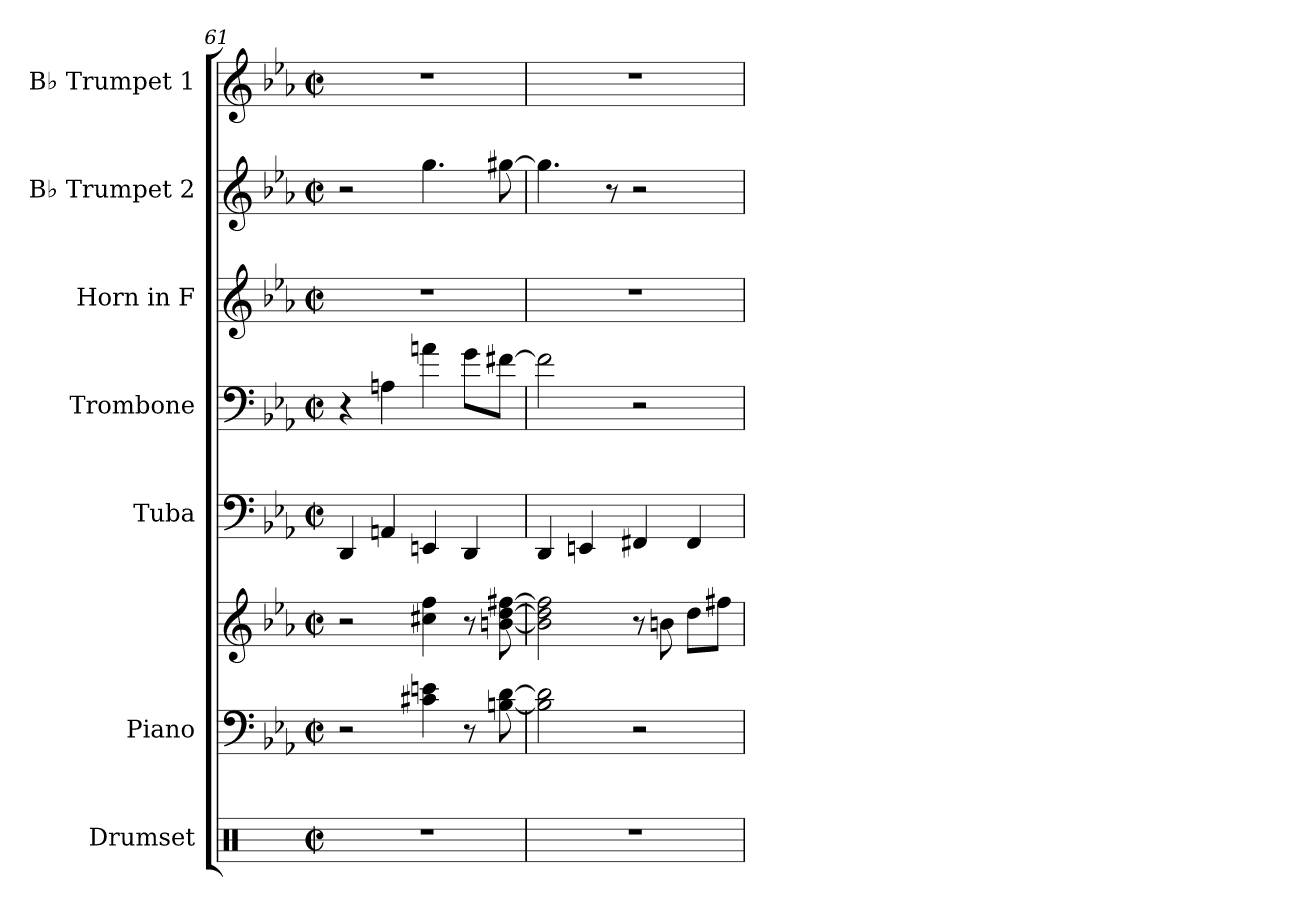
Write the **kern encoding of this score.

**kern	**kern	**kern	**kern	**kern	**kern	**kern	**kern
*part7	*part6	*part6	*part5	*part4	*part3	*part2	*part1
*staff8	*staff7	*staff6	*staff5	*staff4	*staff3	*staff2	*staff1
*I"Drumset	*I"Piano	*	*I"Tuba	*I"Trombone	*I"Horn in F	*I"B♭ Trumpet 2	*I"B♭ Trumpet 1
*I'Drs.	*I'Pno.	*	*I'Tba.	*I'Tbn.	*	*I'B♭ Tpt. 2	*I'B♭ Tpt. 1
*clefX	*clefF4	*clefG2	*clefF4	*clefF4	*clefG2	*clefG2	*clefG2
*	*	*	*	*	*ITrd4c7	*ITrd1c2	*ITrd1c2
*k[]	*k[b-e-a-]	*k[b-e-a-]	*k[b-e-a-]	*k[b-e-a-]	*k[b-e-a-d-]	*k[b-e-a-d-g-]	*k[b-e-a-d-g-]
*M2/2	*M2/2	*M2/2	*M2/2	*M2/2	*M2/2	*M2/2	*M2/2
*met(c|)	*met(c|)	*met(c|)	*met(c|)	*met(c|)	*met(c|)	*met(c|)	*met(c|)
=61	=61	=61	=61	=61	=61	=61	=61
1r	2r	2r	4DD/	4r	1r	2r	1r
.	.	.	4AAn/	4An\	.	.	.
.	4c#X\ 4en\	4cc#X\ 4ff\	4EEn/	4an\	.	4.ff\	.
.	8r	8r	4DD/	8g\L	.	.	.
.	[8Bn\ [8d\	[8bn\ [8dd\ [8ff#X\	.	[8f#X\J	.	[8ff#X\	.
=62	=62	=62	=62	=62	=62	=62	=62
1r	2B\] 2d\]	2b\] 2dd\] 2ff#\]	4DD/	2f#\]	1r	4.ff#\]	1r
.	.	.	4EEn/	.	.	.	.
.	.	.	.	.	.	8r	.
.	2r	8r	4FF#X/	2r	.	2r	.
.	.	8bn\	.	.	.	.	.
.	.	8dd\L	4FF#/	.	.	.	.
.	.	8ff#X\J	.	.	.	.	.
=	=	=	=	=	=	=	=
*-	*-	*-	*-	*-	*-	*-	*-
